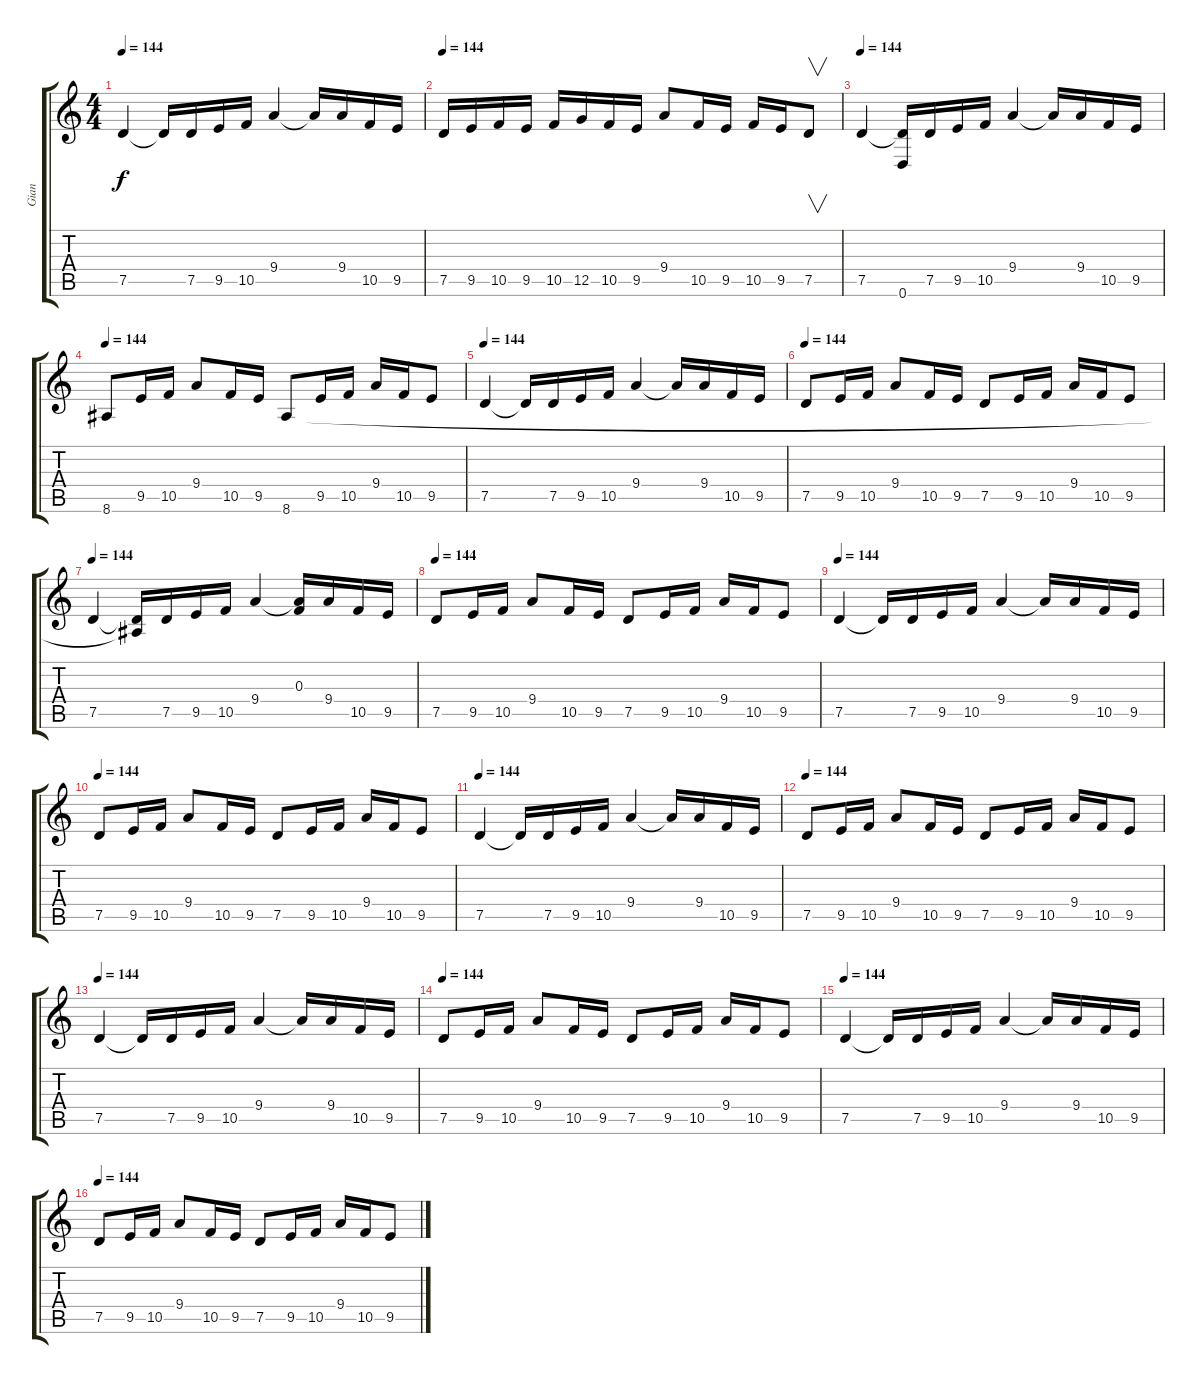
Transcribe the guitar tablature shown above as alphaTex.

\track ("Gian" "Gian") {instrument distortionguitar}
\staff {score tabs}
\tuning (D4 A3 F3 C3 G2 D2) {hide}
\ts (4 4)
\tempo 144
\clef g2
\ks c
7.5.4{dy f} 7.5{t}.16 7.5.16 9.5.16 10.5.16 9.4.4 9.4{t}.16 9.4.16 10.5.16 9.5.16 |
\tempo 144
7.5.16 9.5.16 10.5.16 9.5.16 10.5.16 12.5.16 10.5.16 9.5.16 9.4.8 10.5.16 9.5.16 10.5.16 9.5.16 7.5.8{v} |
\tempo 144
7.5.4 (7.5{t} 0.6).16 7.5.16 9.5.16 10.5.16 9.4.4 9.4{t}.16 9.4.16 10.5.16 9.5.16 |
\tempo 144
8.6.8 9.5.16 10.5.16 9.4.8 10.5.16 9.5.16 8.6.8 9.5.16 10.5.16 9.4.16 10.5.16 9.5.8 |
\tempo 144
7.5.4 7.5{t}.16 7.5.16 9.5.16 10.5.16 9.4.4 9.4{t}.16 9.4.16 10.5.16 9.5.16 |
\tempo 144
7.5.8 9.5.16 10.5.16 9.4.8 10.5.16 9.5.16 7.5.8 9.5.16 10.5.16 9.4.16 10.5.16 9.5.8 |
\tempo 144
7.5.4 (7.5{t} 8.6{t}).16 7.5.16 9.5.16 10.5.16 9.4.4 (0.3 9.4{t}).16 9.4.16 10.5.16 9.5.16 |
\tempo 144
7.5.8 9.5.16 10.5.16 9.4.8 10.5.16 9.5.16 7.5.8 9.5.16 10.5.16 9.4.16 10.5.16 9.5.8 |
\tempo 144
7.5.4 7.5{t}.16 7.5.16 9.5.16 10.5.16 9.4.4 9.4{t}.16 9.4.16 10.5.16 9.5.16 |
\tempo 144
7.5.8 9.5.16 10.5.16 9.4.8 10.5.16 9.5.16 7.5.8 9.5.16 10.5.16 9.4.16 10.5.16 9.5.8 |
\tempo 144
7.5.4 7.5{t}.16 7.5.16 9.5.16 10.5.16 9.4.4 9.4{t}.16 9.4.16 10.5.16 9.5.16 |
\tempo 144
7.5.8 9.5.16 10.5.16 9.4.8 10.5.16 9.5.16 7.5.8 9.5.16 10.5.16 9.4.16 10.5.16 9.5.8 |
\tempo 144
7.5.4 7.5{t}.16 7.5.16 9.5.16 10.5.16 9.4.4 9.4{t}.16 9.4.16 10.5.16 9.5.16 |
\tempo 144
7.5.8 9.5.16 10.5.16 9.4.8 10.5.16 9.5.16 7.5.8 9.5.16 10.5.16 9.4.16 10.5.16 9.5.8 |
\tempo 144
7.5.4 7.5{t}.16 7.5.16 9.5.16 10.5.16 9.4.4 9.4{t}.16 9.4.16 10.5.16 9.5.16 |
\tempo 144
7.5.8 9.5.16 10.5.16 9.4.8 10.5.16 9.5.16 7.5.8 9.5.16 10.5.16 9.4.16 10.5.16 9.5.8
